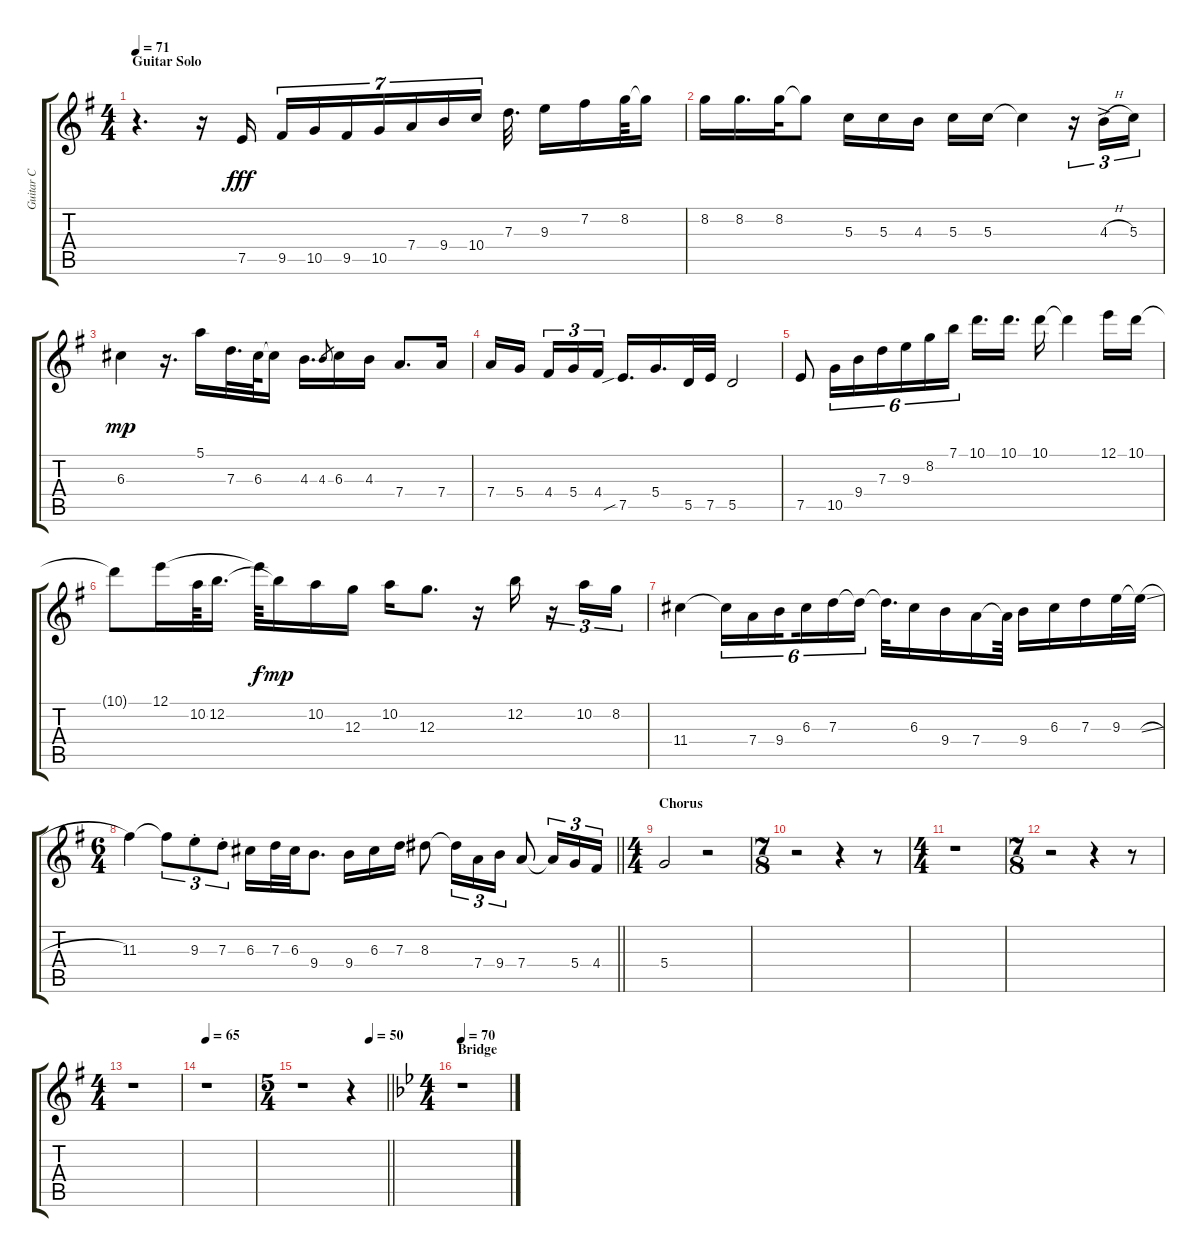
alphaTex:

\track ("Guitar C" "Guitar C") {instrument distortionguitar}
\staff {score tabs}
\tuning (E4 B3 G3 D3 A2 E2) {hide}
\ts (4 4)
\section ("" "Guitar Solo")
\tempo 71
\clef g2
\ks g
r.4{d dy mp instrument electricguitarjazz} r.16 7.5.16{dy fff} 9.5.16{tu (7 4)} 10.5.16{tu (7 4)} 9.5.16{tu (7 4)} 10.5.16{tu (7 4)} 7.4.16{tu (7 4)} 9.4.16{tu (7 4)} 10.4.16{tu (7 4)} 7.3.32{d} 9.3.16 7.2.16 8.2.64 8.2{t}.16 |
8.2.16 8.2.16{d} 8.2.32 8.2{t}.8 5.3.16 5.3.16 4.3.16 5.3.16 5.3.16 5.3{t}.4 r.16{tu (3 2)} 4.3{h ac}.16{tu (3 2)} 5.3.16{tu (3 2)} |
6.3.4{dy mp} r.16{d} 5.1.16 7.3.32{d} 6.3.64 6.3{t}.16 4.3.16{d} 4.3.8{gr} 6.3.16 4.3.16 7.4.8{d} 7.4.16 |
7.4.16 5.4.16{beam splitsecondary} 4.4.16{tu (3 2)} 5.4.16{tu (3 2)} 4.4.16{tu (3 2)} 7.5{sib}.16{d} 5.4.16{d} 5.5.32 7.5.32 5.5.2 |
7.5.8 10.5.16{tu (6 4)} 9.4.16{tu (6 4)} 7.3.16{tu (6 4)} 9.3.16{tu (6 4)} 8.2.16{tu (6 4)} 7.1.16{tu (6 4) beam splitsecondary} 10.1.16{d} 10.1.16{d} 10.1.16 10.1{t}.4 12.1.16 10.1.16 |
10.1{t}.8 12.1.16 10.2.64 12.2.16{d} 12.1{t}.64{dy f} 12.2{t}.16{dy mp} 10.2.16 12.3.16 10.2.16 12.3.8{d} r.16 12.2.16 r.16{tu (3 2)} 10.2.16{tu (3 2)} 8.2.16{tu (3 2)} |
11.4.4 11.4{t}.16{tu (6 4)} 7.4.16{tu (6 4)} 9.4.16{tu (6 4) beam splitsecondary} 6.3.16{tu (6 4)} 7.3.16{tu (6 4)} 7.3{t}.16{tu (6 4)} 7.3{t}.32{d} 6.3.16 9.4.16 7.4.16 7.4{t}.64 9.4.16 6.3.16 7.3.16 9.3.32 9.3{sl t}.32 |
\ts (6 4)
\barLineRight lightlight
11.3.4 11.3{t}.8{tu (3 2)} 9.3{st}.8{tu (3 2)} 7.3{st}.8{tu (3 2)} 6.3.16 7.3.32 6.3.32 9.4.8{d} 9.4.16 6.3.16 7.3.16 8.3.8 8.3{t}.16{tu (3 2)} 7.4.16{tu (3 2)} 9.4.16{tu (3 2)} 7.4.8 7.4{t}.16{tu (3 2)} 5.4.16{tu (3 2)} 4.4.16{tu (3 2)} |
\ts (4 4)
\section ("" "Chorus")
5.4.2 r.2 |
\ts (7 8)
r.2 r.4 r.8 |
\ts (4 4)
r.1 |
\ts (7 8)
r.2 r.4 r.8 |
\ts (4 4)
r.1 |
\tempo 65
r.1 |
\ts (5 4)
\tempo (50 0.8)
\barLineRight lightlight
r.1 r.4 |
\ts (4 4)
\section ("" "Bridge")
\tempo 70
\ks bb
r.1
